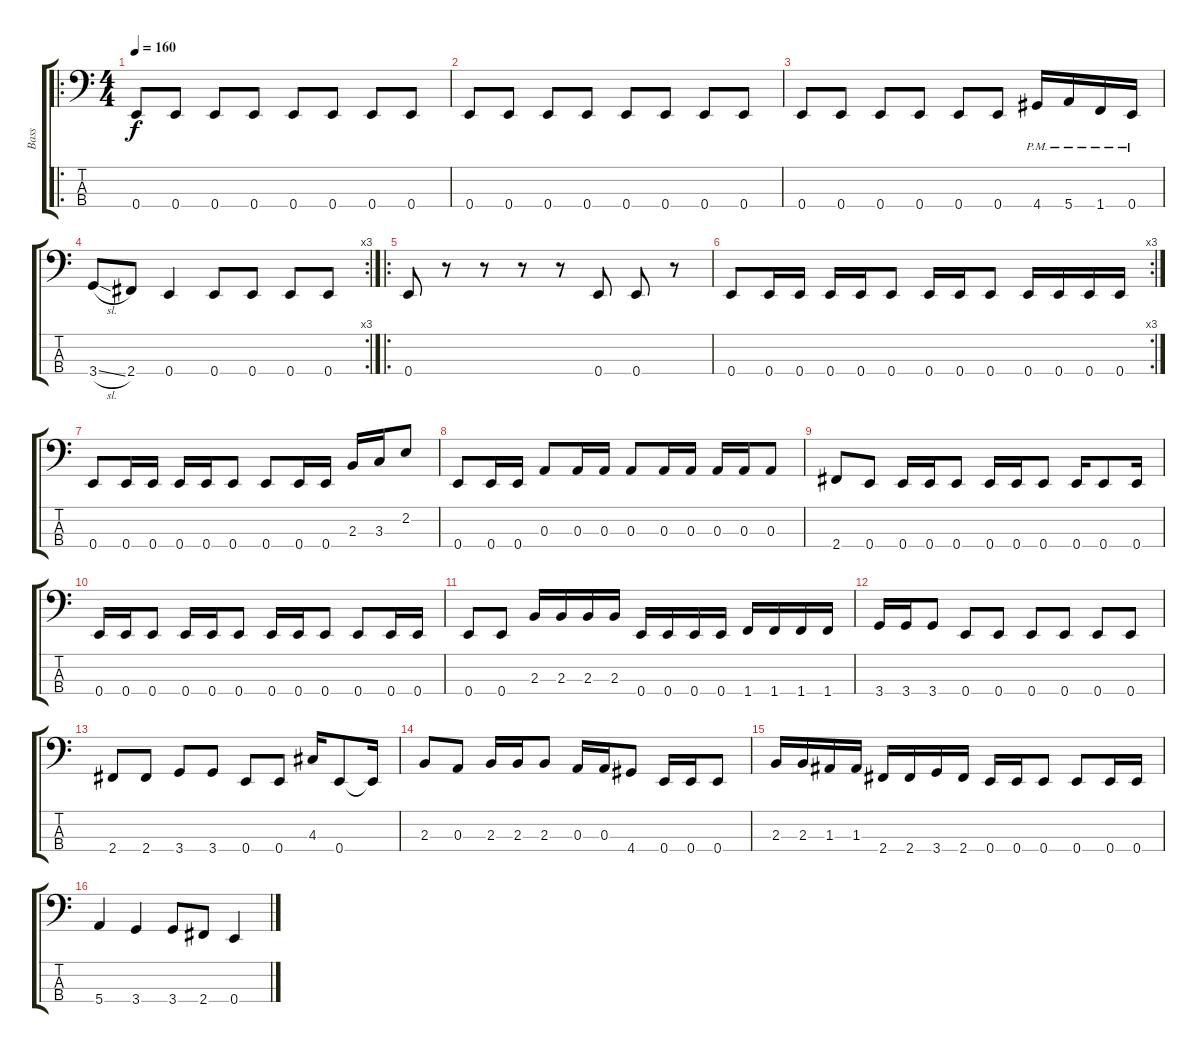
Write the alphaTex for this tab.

\track ("Bass" "Bass") {instrument electricbasspick}
\staff {score tabs}
\tuning (G2 D2 A1 E1) {hide}
\ro
\ts (4 4)
\tempo 160
\clef f4
\ks c
0.4.8{dy f instrument electricbasspick} 0.4.8 0.4.8 0.4.8 0.4.8 0.4.8 0.4.8 0.4.8 |
0.4.8 0.4.8 0.4.8 0.4.8 0.4.8 0.4.8 0.4.8 0.4.8 |
0.4.8 0.4.8 0.4.8 0.4.8 0.4.8 0.4.8 4.4{pm}.16 5.4{pm}.16 1.4{pm}.16 0.4{pm}.16 |
\rc 3
3.4{sl}.8 2.4.8 0.4.4 0.4.8 0.4.8 0.4.8 0.4.8 |
\ro
0.4.8 r.8 r.8 r.8 r.8 0.4.8 0.4.8 r.8 |
\rc 3
0.4.8 0.4.16 0.4.16 0.4.16 0.4.16 0.4.8 0.4.16 0.4.16 0.4.8 0.4.16 0.4.16 0.4.16 0.4.16 |
0.4.8 0.4.16 0.4.16 0.4.16 0.4.16 0.4.8 0.4.8 0.4.16 0.4.16 2.3.16 3.3.16 2.2.8 |
0.4.8 0.4.16 0.4.16 0.3.8 0.3.16 0.3.16 0.3.8 0.3.16 0.3.16 0.3.16 0.3.16 0.3.8 |
2.4.8 0.4.8 0.4.16 0.4.16 0.4.8 0.4.16 0.4.16 0.4.8 0.4.16 0.4.8 0.4.16 |
0.4.16 0.4.16 0.4.8 0.4.16 0.4.16 0.4.8 0.4.16 0.4.16 0.4.8 0.4.8 0.4.16 0.4.16 |
0.4.8 0.4.8 2.3.16 2.3.16 2.3.16 2.3.16 0.4.16 0.4.16 0.4.16 0.4.16 1.4.16 1.4.16 1.4.16 1.4.16 |
3.4.16 3.4.16 3.4.8 0.4.8 0.4.8 0.4.8 0.4.8 0.4.8 0.4.8 |
2.4.8 2.4.8 3.4.8 3.4.8 0.4.8 0.4.8 4.3.16 0.4.8 0.4{t}.16 |
2.3.8 0.3.8 2.3.16 2.3.16 2.3.8 0.3.16 0.3.16 4.4.8 0.4.16 0.4.16 0.4.8 |
2.3.16 2.3.16 1.3.16 1.3.16 2.4.16 2.4.16 3.4.16 2.4.16 0.4.16 0.4.16 0.4.8 0.4.8 0.4.16 0.4.16 |
5.4.4 3.4.4 3.4.8 2.4.8 0.4.4
